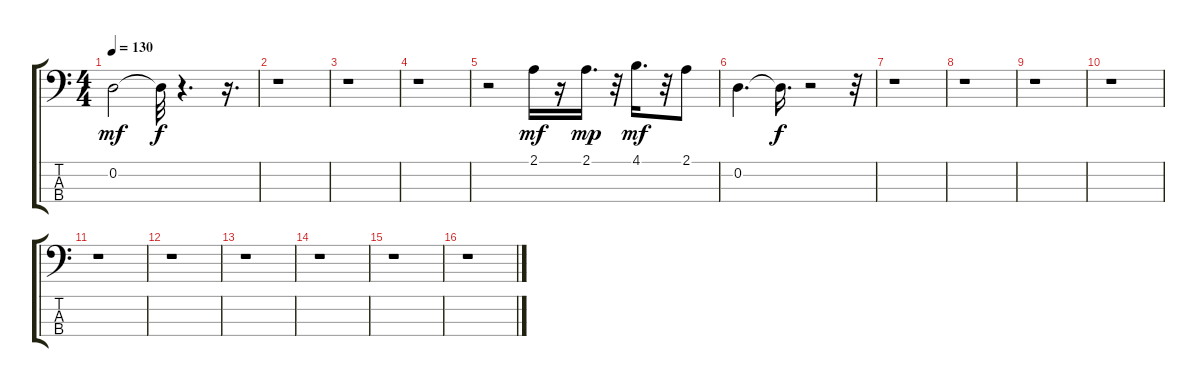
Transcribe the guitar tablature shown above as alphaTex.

\track "" {instrument synthbass1}
\staff {score tabs}
\tuning (G2 D2 A1 E1) {hide}
\ts (4 4)
\tempo 130
\clef f4
\ks c
0.2.2{dy mf} 0.2{t}.32{dy f} r.4{d} r.16{d} |
r.1 |
r.1 |
r.1 |
r.2 2.1.16{dy mf} r.16 2.1.16{d dy mp} r.32 4.1.16{d dy mf} r.32 2.1.8 |
0.2.4{d} 0.2{t}.16{d dy f} r.2 r.32 |
r.1 |
r.1 |
r.1 |
r.1 |
r.1 |
r.1 |
r.1 |
r.1 |
r.1 |
r.1
